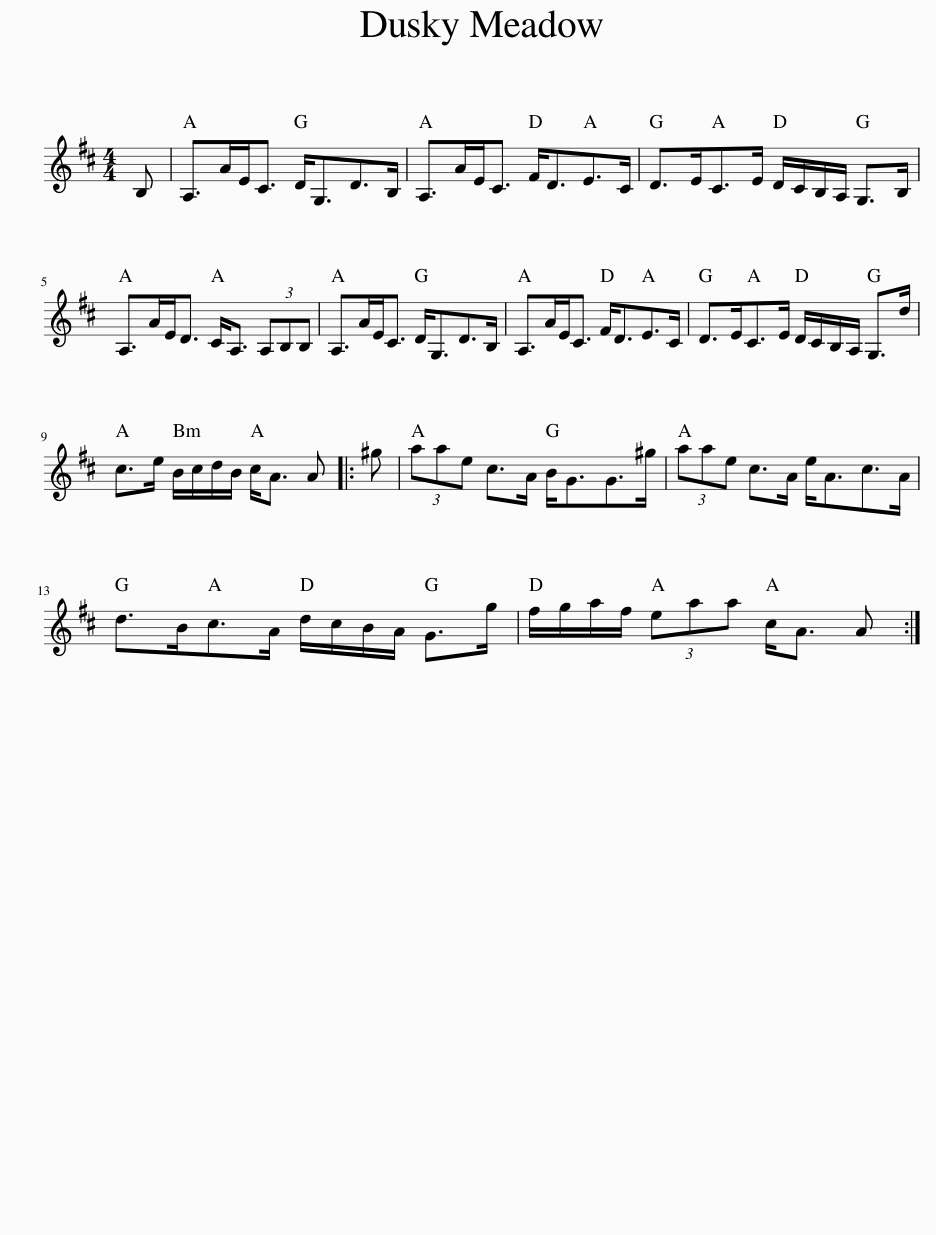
X:1
L:1/8
M:4/4
I:linebreak $
K:D
V:1 treble
V:1
 B, | A,>AE<C D<G,D>B, | A,>AE<C F<DE>C | D>EC>E D/C/B,/A,/ G,>B, |$ A,>AE<D C<A, (3A,B,B, | %5
 A,>AE<C D<G,D>B, | A,>AE<C F<DE>C | D>EC>E D/C/B,/A,/ G,>d |$ c>e B/c/d/B/ c<A A |: ^g | %10
 (3aae c>A B<GG>^g | (3aae c>A e<Ac>A |$ d>Bc>A d/c/B/A/ G>g | f/g/a/f/ (3eaa c<A A :| %14
